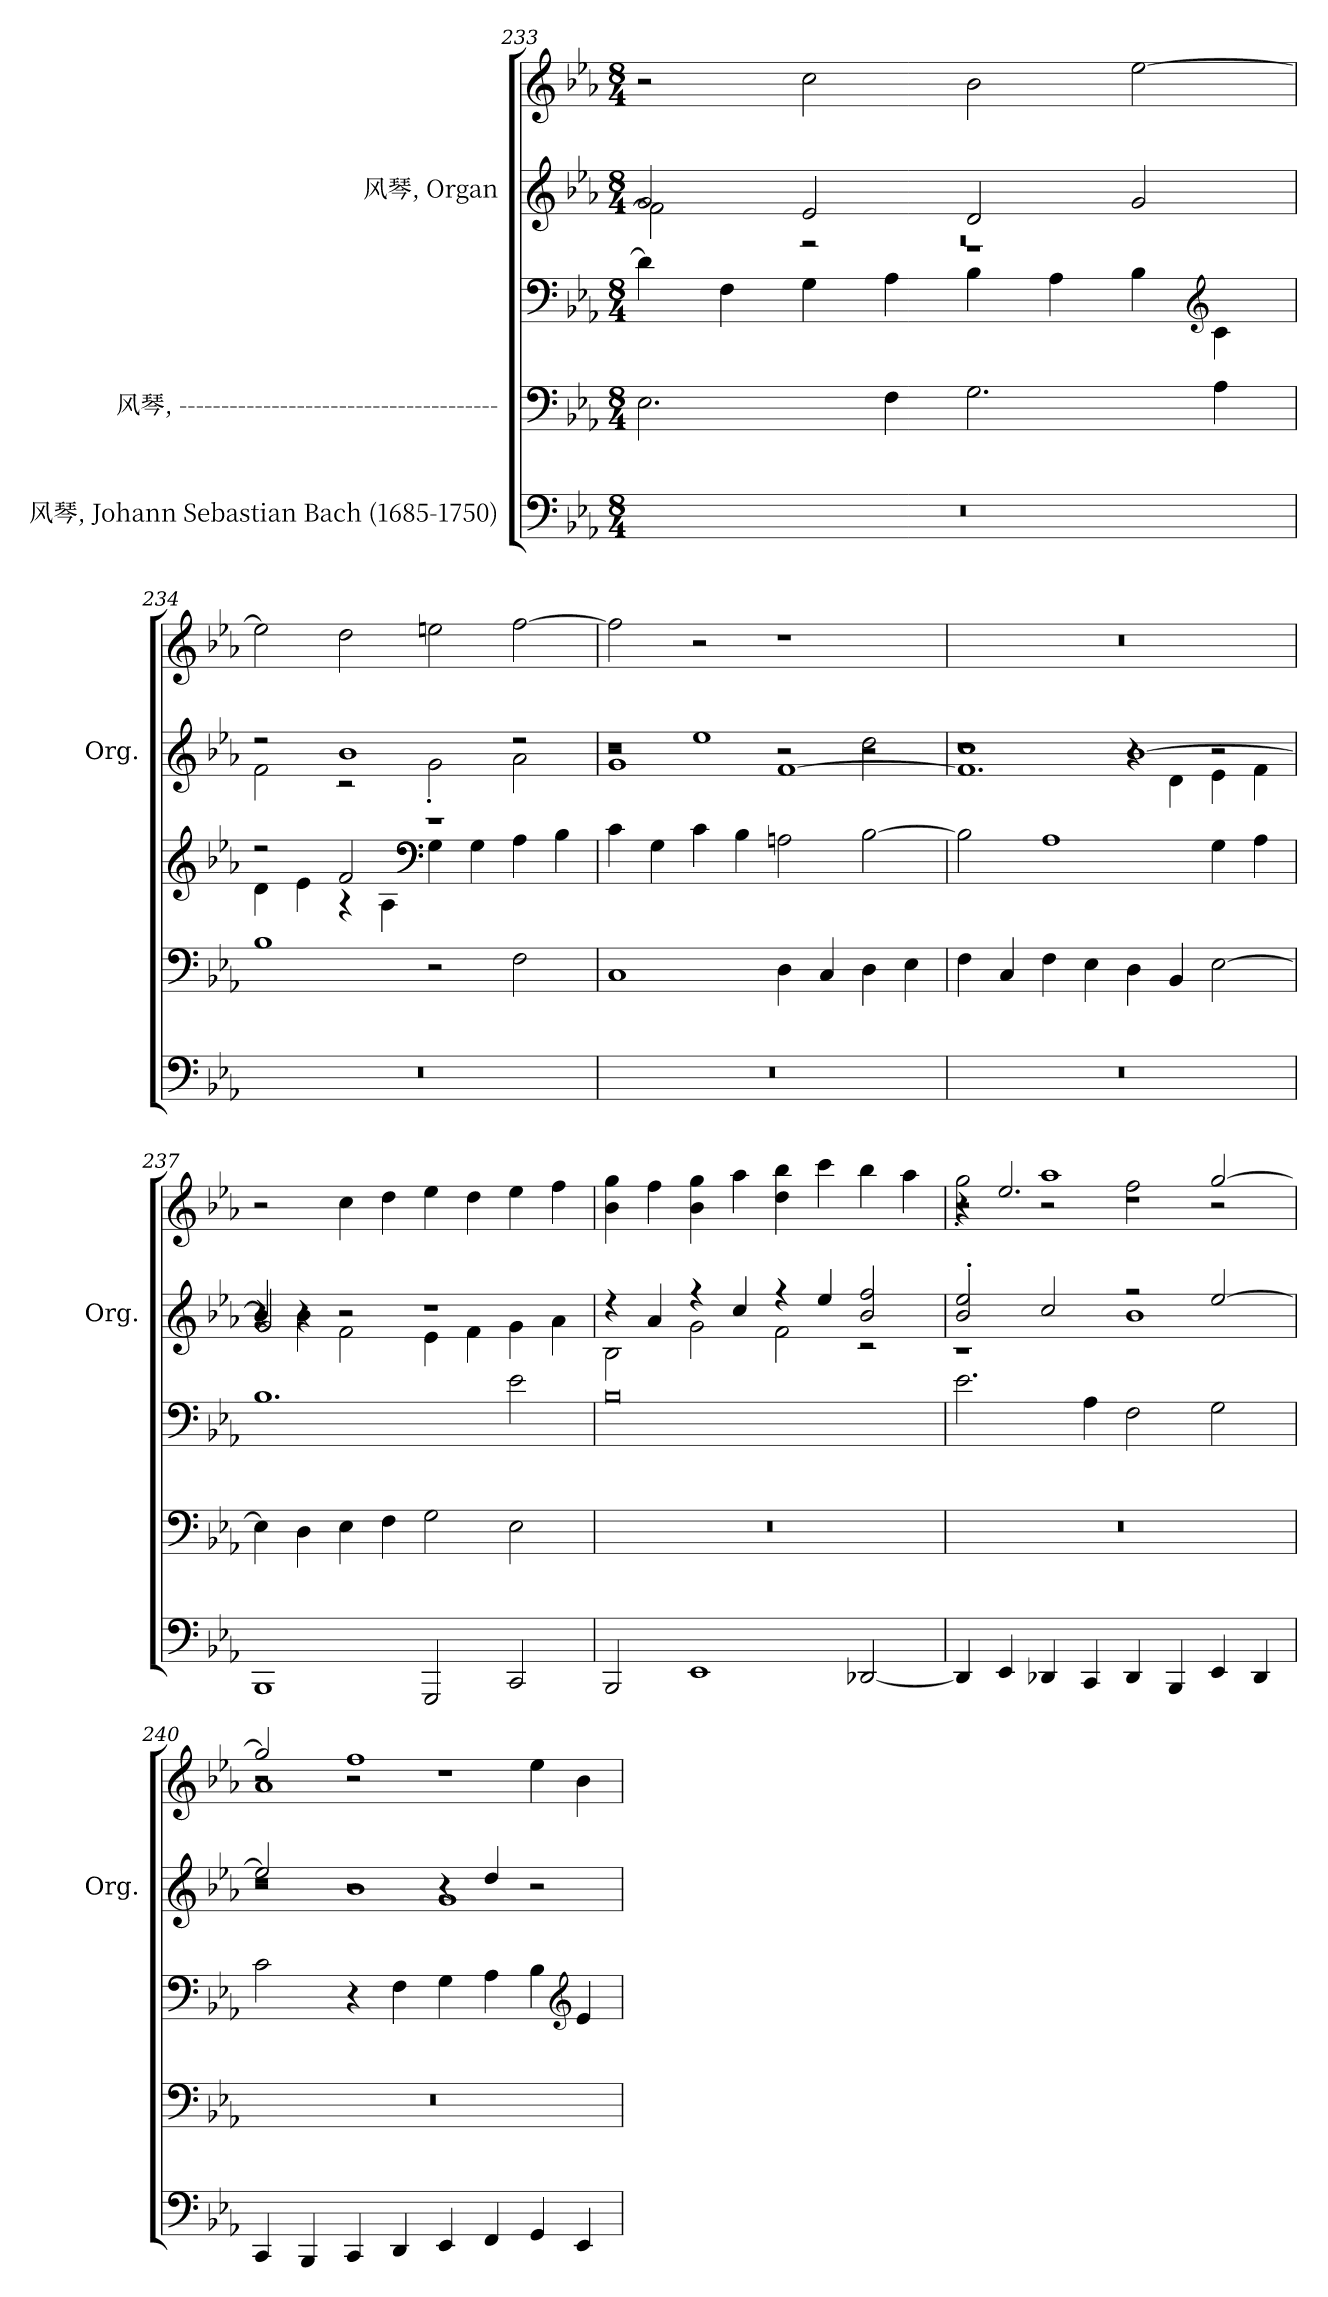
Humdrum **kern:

**kern	**kern	**kern	**kern	**kern
*part3	*part2	*part2	*part1	*part1
*staff5	*staff4	*staff3	*staff2	*staff1
*I"风琴, Johann Sebastian Bach   (1685-1750)	*I"风琴, --------------------------------------	*	*I"风琴, Organ	*
*	*	*	*I'Org.	*
*clefF4	*clefF4	*clefF4	*clefG2	*clefG2
*k[b-e-a-]	*k[b-e-a-]	*k[b-e-a-]	*k[b-e-a-]	*k[b-e-a-]
*M8/4	*M8/4	*M8/4	*M8/4	*M8/4
=233	=233	=233	=233	=233
*	*	*^	*^	*
0r	2.E-\	0r	4d\]	2g/	2f\]	2r
.	.	.	4F\	.	.	.
.	.	.	4G\	2e-/	2r	2cc\
.	4F\	.	4A-\	.	.	.
.	2.G\	.	4B-\	2d/	1r	2b-\
.	.	.	4A-\	.	.	.
.	.	.	4B-\	2g/	.	[2ee-\
*	*	*clefG2	*	*	*	*
.	4A-\	.	4c\	.	.	.
=234	=234	=234	=234	=234	=234	=234
0r	1B-	2r	4d\	2r	2f\	2ee-\]
.	.	.	4e-\	.	.	.
.	.	2f/	4r	1b-	2r	2dd\
.	.	.	4A-\	.	.	.
*	*	*clefF4	*	*	*	*
.	2r	1r	4G\	.	2g'\	2een\
.	.	.	4G\	.	.	.
.	2F\	.	4A-\	2r	2a-\	[2ff\
.	.	.	4B-\	.	.	.
*	*	*v	*v	*	*	*
=235	=235	=235	=235	=235	=235
*	*	*	*	*^	*
0r	1C	4c\	2r	1r	1g	2ff\]
.	.	4G\	.	.	.	.
.	.	4c\	1ee-	.	.	2r
.	.	4B-\	.	.	.	.
.	4D\	2An\	.	2r	[1f	1r
.	4C/	.	.	.	.	.
.	4D\	[2B-\	2r	2dd\	.	.
.	4E-\	.	.	.	.	.
!!LO:LB:g=z
=236	=236	=236	=236	=236	=236	=236
0r	4F\	2B-\]	1r	1cc	1.f]	0r
.	4C/	.	.	.	.	.
.	4F\	1A-	.	.	.	.
.	4E-\	.	.	.	.	.
.	4D\	.	[1b-	4r	.	.
.	4BB-/	.	.	4d\	.	.
.	[2E-\	4G\	.	4e-\	2r	.
.	.	4A-\	.	4f\	.	.
=237	=237	=237	=237	=237	=237	=237
1BBB-	4E-\]	1.B-	4b-/]	4r	2g/	2r
.	4D\	.	4r	4b-\	.	.
.	4E-\	.	2r	2f\	2r	4cc\
.	4F\	.	.	.	.	4dd\
2GGG/	2G\	.	1r	4e-\	1r	4ee-\
.	.	.	.	4f\	.	4dd\
2CC/	2E-\	2e-\	.	4g\	.	4ee-\
.	.	.	.	4a-\	.	4ff\
*	*	*	*	*v	*v	*
=238	=238	=238	=238	=238	=238
2BBB-/	0r	0B-	4r	2B-\	4b-\ 4gg\
.	.	.	4a-/	.	4ff\
1EE-	.	.	4r	2g\	4b-\ 4gg\
.	.	.	4cc/	.	4aa-\
.	.	.	4r	2f\	4dd\ 4bb-\
.	.	.	4ee-/	.	4ccc\
[2DD-X/	.	.	2b-/ 2ff/	2r	4bb-\
.	.	.	.	.	4aa-\
=239	=239	=239	=239	=239	=239
*	*	*	*	*	*^
*	*	*	*	*	*	*^
4DD-/]	0r	2.e-\	2b-/' 2ee-/'	1r	2r	2gg'\	4r
4EE-/	.	.	.	.	.	.	2.ee-/
4DD-X/	.	.	2cc/	.	1aa-	2r	.
4CC/	.	4A-\	.	.	.	.	.
4DD-/	.	2F\	2r	1b-	.	2ff\	1r
4BBB-/	.	.	.	.	.	.	.
4EE-/	.	2G\	[2ee-/	.	[2gg/	2r	.
4DD-/	.	.	.	.	.	.	.
!!LO:PB:g=z	!!	!!
=240	=240	=240	=240	=240	=240	=240	=240
*	*	*	*	*^	*	*	*
4CC/	0r	2c\	2ee-/]	2r	1r	2gg/]	2r	1a-
4BBB-/	.	.	.	.	.	.	.	.
4CC/	.	4r	2r	1b-	.	2r	1ff	.
4DD/	.	4F\	.	.	.	.	.	.
4EE-/	.	4G\	4r	.	1g	1r	.	1r
4FF/	.	4A-\	4dd/	.	.	.	.	.
4GG/	.	4B-\	2r	2r	.	.	4ee-\	.
*	*	*clefG2	*	*	*	*	*	*
4EE-/	.	4e-/	.	.	.	.	4b-\	.
*	*	*	*v	*v	*v	*	*	*
*	*	*	*	*v	*v	*v
=	=	=	=	=
*-	*-	*-	*-	*-
